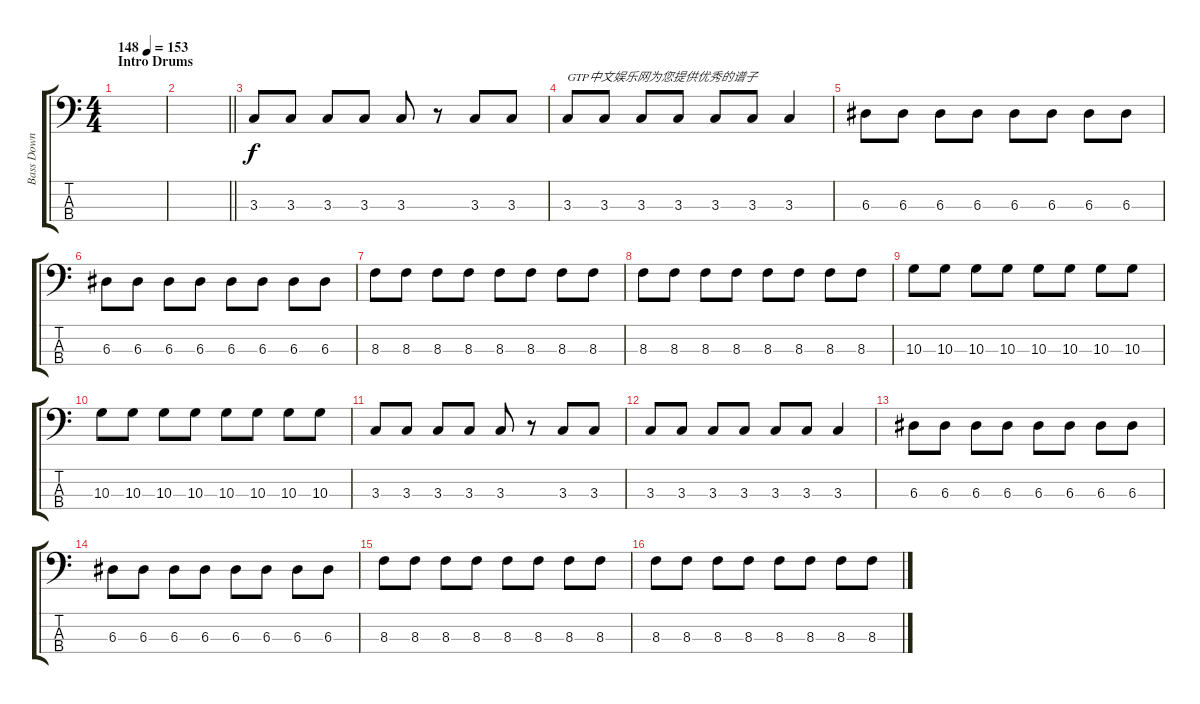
\track ("Bass Down 1/2 Step" "Bass Down ") {mute instrument electricbassfinger}
\staff {score tabs}
\tuning (G2 D2 A1 E1) {hide}
\ts (4 4)
\section ("" "Intro Drums")
\tempo (153 "148")
\clef f4
\ks c
|
\barLineRight lightlight
|
3.3.8 3.3.8 3.3.8 3.3.8 3.3.8 r.8 3.3.8 3.3.8 |
3.3.8{txt "GTP中文娱乐网为您提供优秀的谱子"} 3.3.8 3.3.8 3.3.8 3.3.8 3.3.8 3.3.4 |
6.3.8 6.3.8 6.3.8 6.3.8 6.3.8 6.3.8 6.3.8 6.3.8 |
6.3.8 6.3.8 6.3.8 6.3.8 6.3.8 6.3.8 6.3.8 6.3.8 |
8.3.8 8.3.8 8.3.8 8.3.8 8.3.8 8.3.8 8.3.8 8.3.8 |
8.3.8 8.3.8 8.3.8 8.3.8 8.3.8 8.3.8 8.3.8 8.3.8 |
10.3.8 10.3.8 10.3.8 10.3.8 10.3.8 10.3.8 10.3.8 10.3.8 |
10.3.8 10.3.8 10.3.8 10.3.8 10.3.8 10.3.8 10.3.8 10.3.8 |
3.3.8 3.3.8 3.3.8 3.3.8 3.3.8 r.8 3.3.8 3.3.8 |
3.3.8 3.3.8 3.3.8 3.3.8 3.3.8 3.3.8 3.3.4 |
6.3.8 6.3.8 6.3.8 6.3.8 6.3.8 6.3.8 6.3.8 6.3.8 |
6.3.8 6.3.8 6.3.8 6.3.8 6.3.8 6.3.8 6.3.8 6.3.8 |
8.3.8 8.3.8 8.3.8 8.3.8 8.3.8 8.3.8 8.3.8 8.3.8 |
8.3.8 8.3.8 8.3.8 8.3.8 8.3.8 8.3.8 8.3.8 8.3.8
